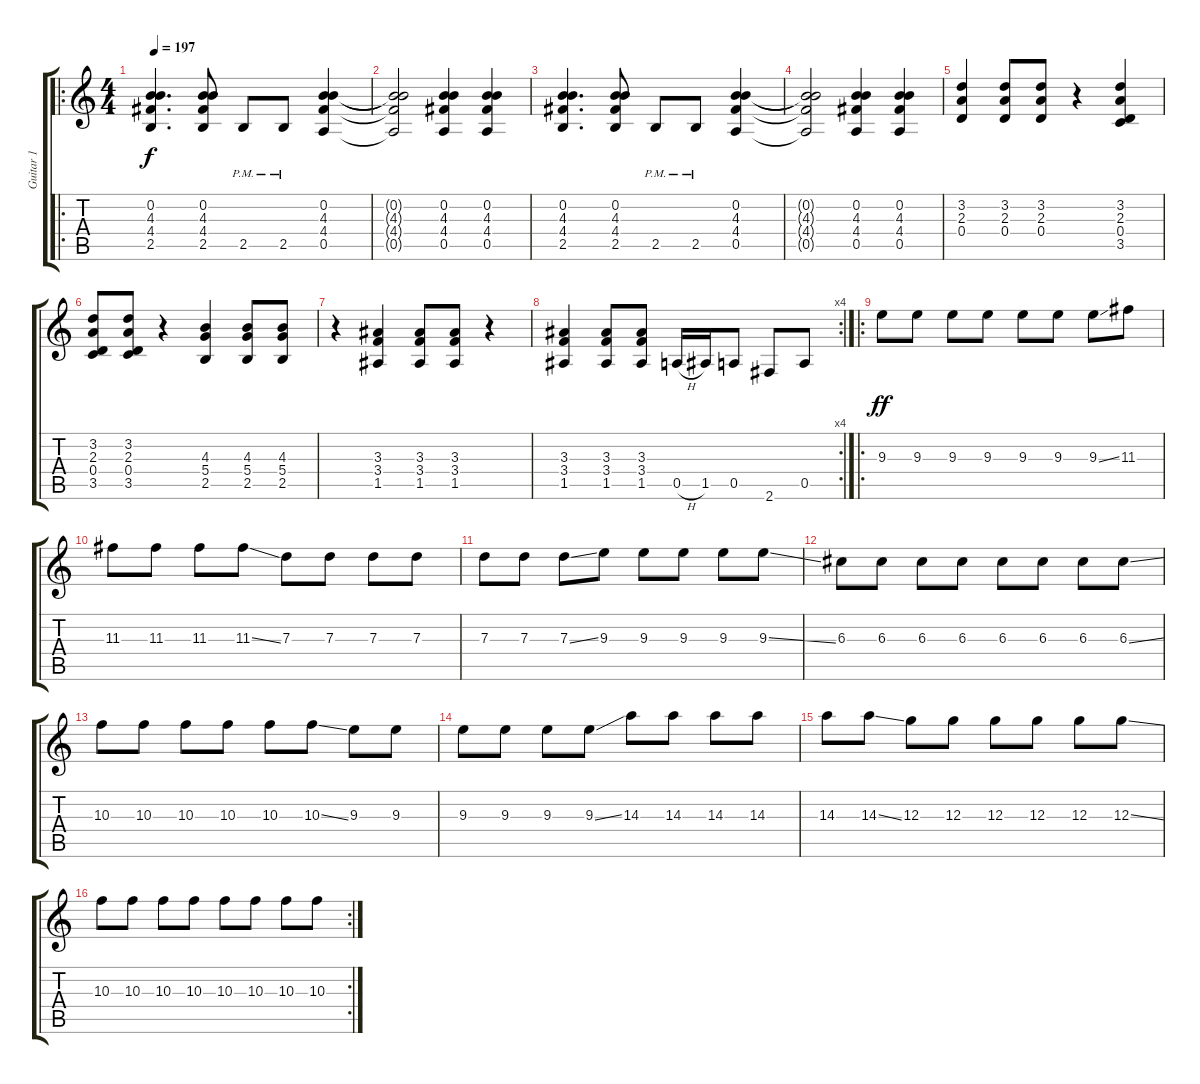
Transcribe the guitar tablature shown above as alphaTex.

\track ("Guitar 1" "Guitar 1") {instrument distortionguitar}
\staff {score tabs}
\tuning (E4 B3 G3 D3 A2 E2) {hide}
\ro
\ts (4 4)
\tempo 197
\clef g2
\ks c
(0.2 4.3 4.4 2.5).4{d dy f} (0.2 4.3 4.4 2.5).8 2.5{pm}.8 2.5{pm}.8 (0.2 4.3 4.4 0.5).4 |
(0.2{t} 4.3{t} 4.4{t} 0.5{t}).2 (0.2 4.3 4.4 0.5).4 (0.2 4.3 4.4 0.5).4 |
(0.2 4.3 4.4 2.5).4{d} (0.2 4.3 4.4 2.5).8 2.5{pm}.8 2.5{pm}.8 (0.2 4.3 4.4 0.5).4 |
(0.2{t} 4.3{t} 4.4{t} 0.5{t}).2 (0.2 4.3 4.4 0.5).4 (0.2 4.3 4.4 0.5).4 |
(3.2 2.3 0.4).4 (3.2 2.3 0.4).8 (3.2 2.3 0.4).8 r.4 (3.2 2.3 0.4 3.5).4 |
(3.2 2.3 0.4 3.5).8 (3.2 2.3 0.4 3.5).8 r.4 (4.3 5.4 2.5).4 (4.3 5.4 2.5).8 (4.3 5.4 2.5).8 |
r.4 (3.3 3.4 1.5).4 (3.3 3.4 1.5).8 (3.3 3.4 1.5).8 r.4 |
\rc 4
(3.3 3.4 1.5).4 (3.3 3.4 1.5).8 (3.3 3.4 1.5).8 0.5{h}.16 1.5.16 0.5.8 2.6.8 0.5.8 |
\ro
9.3.8{dy ff instrument distortionguitar} 9.3.8 9.3.8 9.3.8 9.3.8 9.3.8 9.3{ss}.8 11.3.8 |
11.3.8 11.3.8 11.3.8 11.3{ss}.8 7.3.8 7.3.8 7.3.8 7.3.8 |
7.3.8 7.3.8 7.3{ss}.8 9.3.8 9.3.8 9.3.8 9.3.8 9.3{ss}.8 |
6.3.8 6.3.8 6.3.8 6.3.8 6.3.8 6.3.8 6.3.8 6.3{ss}.8 |
10.3.8 10.3.8 10.3.8 10.3.8 10.3.8 10.3{ss}.8 9.3.8 9.3.8 |
9.3.8 9.3.8 9.3.8 9.3{ss}.8 14.3.8 14.3.8 14.3.8 14.3.8 |
14.3.8 14.3{ss}.8 12.3.8 12.3.8 12.3.8 12.3.8 12.3.8 12.3{ss}.8 |
\rc 2
10.3.8 10.3.8 10.3.8 10.3.8 10.3.8 10.3.8 10.3.8 10.3{ss}.8
